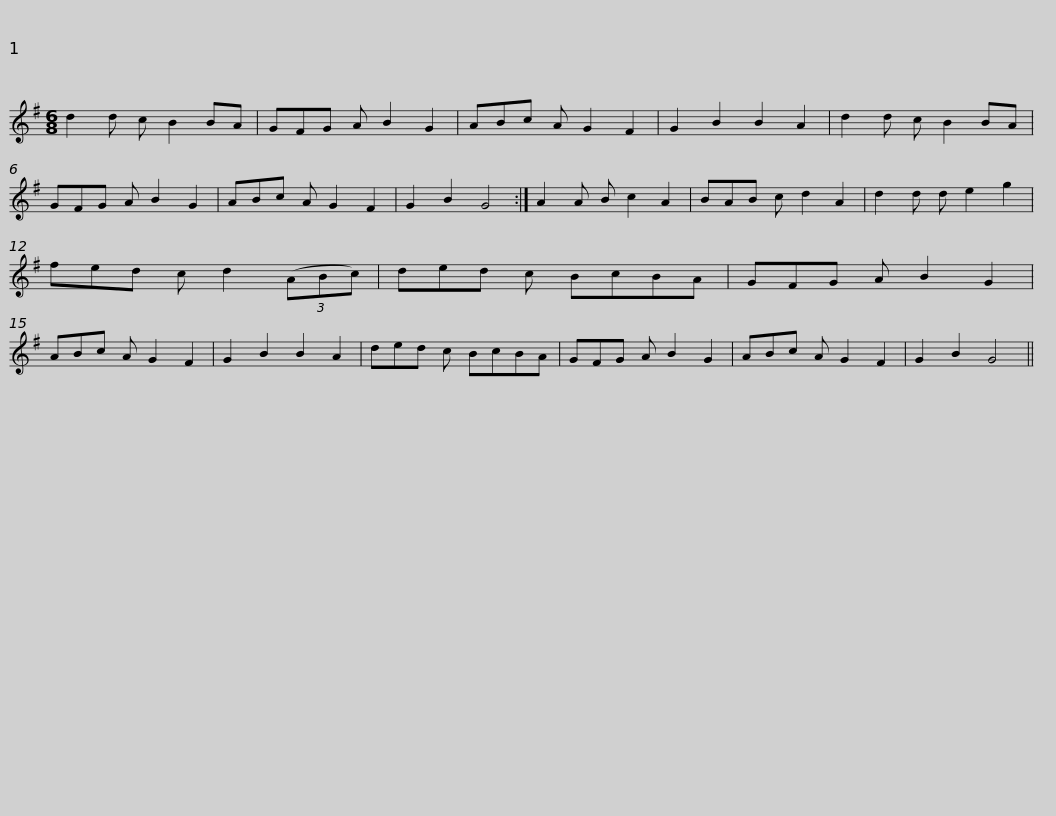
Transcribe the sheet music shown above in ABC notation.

X:1
L:1/8
M:6/8
I:linebreak $
K:G
V:1 treble
V:1
 d2 d c B2 BA | GFG A B2 G2 | ABc A G2 F2 | G2 B2 B2 A2 | d2 d c B2 BA | %5
 GFG A B2 G2 | ABc A G2 F2 |$ G2 B2 G4 :| A2 A B c2 A2 | BAB c d2 A2 | %10
 d2 d d e2 g2 | fed c d2 (3(ABc) | ded c BcBA | GFG A B2 G2 |$ ABc A G2 F2 | %15
 G2 B2 B2 A2 | ded c BcBA | GFG A B2 G2 | ABc A G2 F2 | G2 B2 G4 || %20
